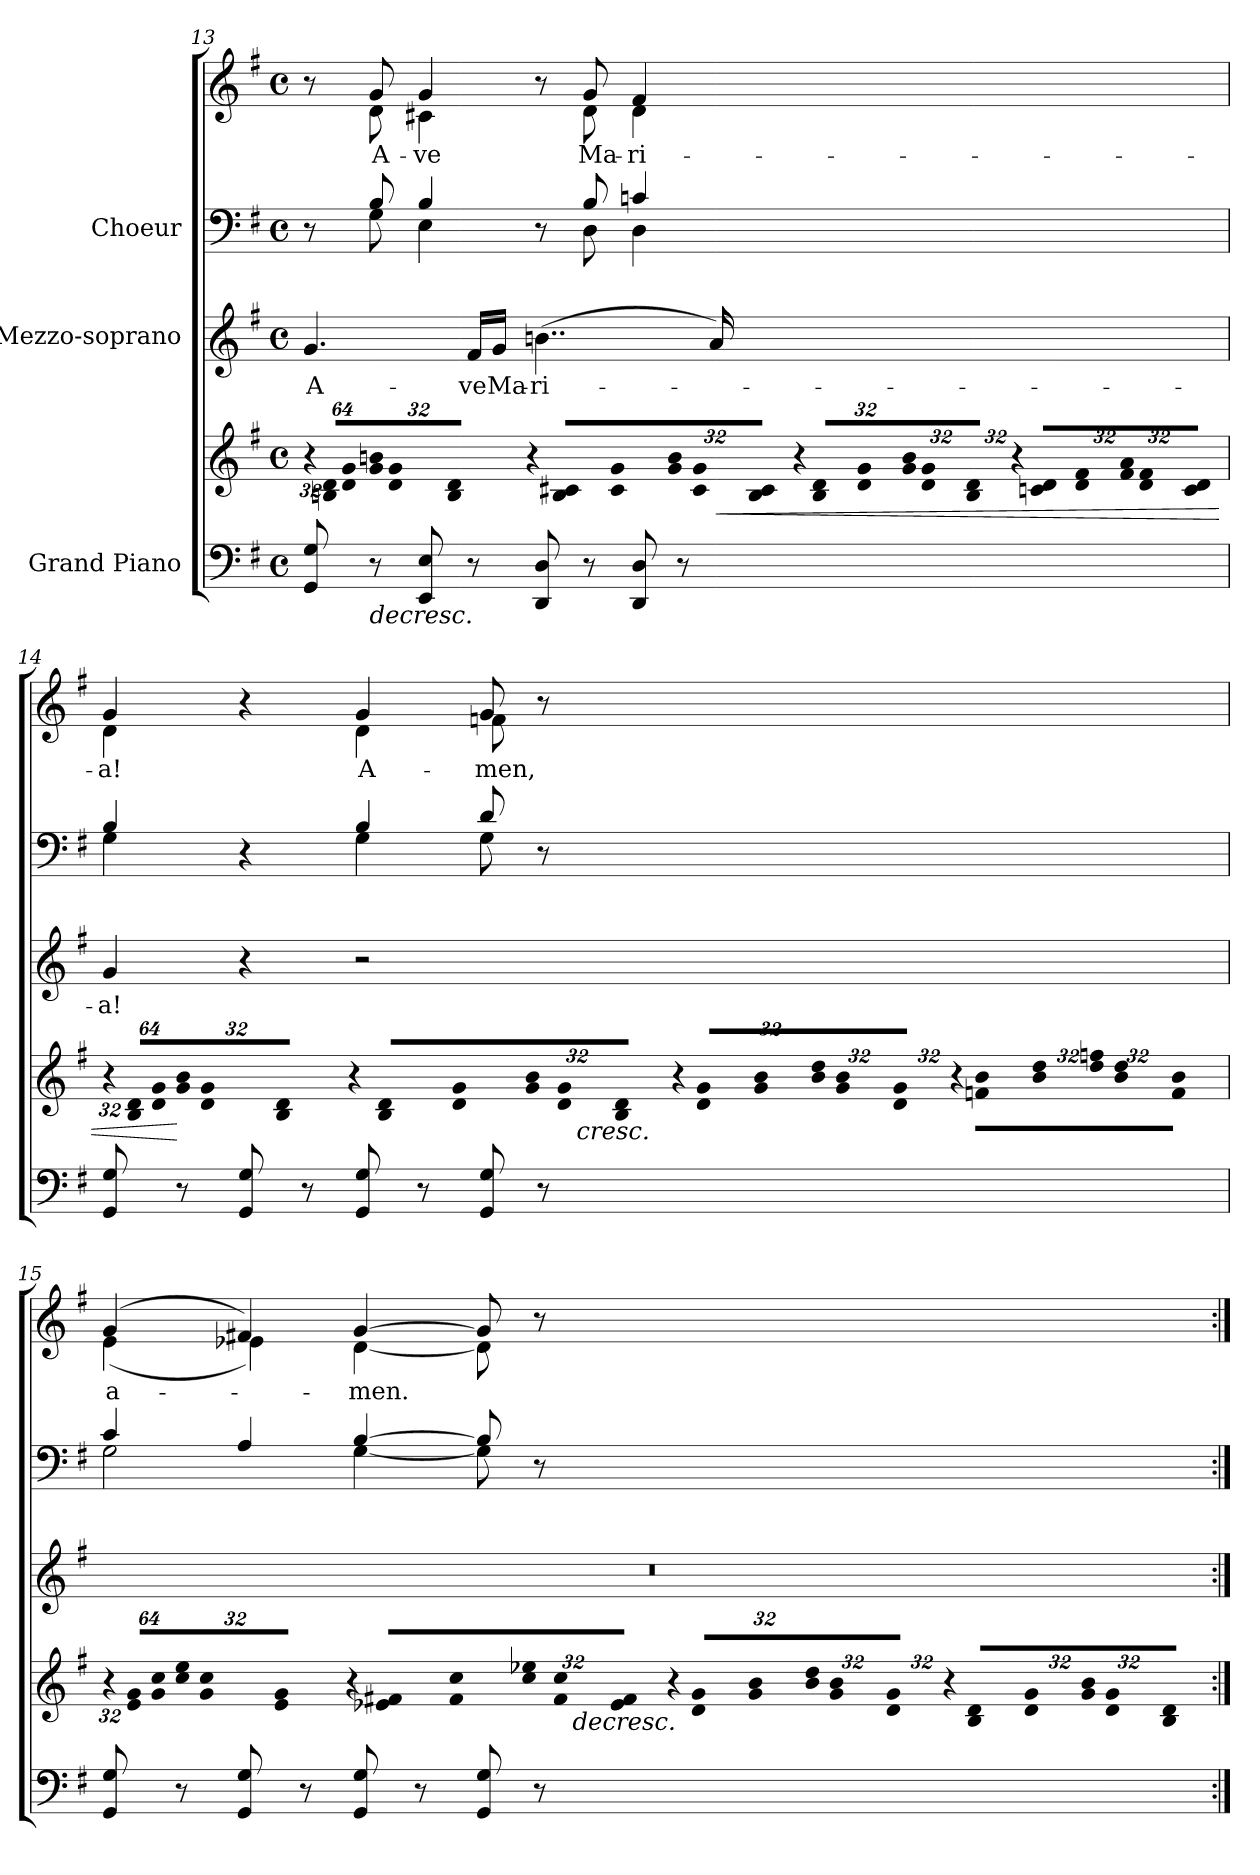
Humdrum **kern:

**kern	**kern	**dynam	**kern	**text	**kern	**kern	**text
*part3	*part3	*part3	*part2	*part2	*part1	*part1	*part1
*staff5	*staff4	*staff4/5	*staff3	*staff3	*staff2	*staff1	*staff1
*I"Grand Piano	*	*	*I"Mezzo-soprano	*	*I"Choeur	*	*
!!LO:PB:g=z
*clefF4	*clefG2	*	*clefG2	*	*clefF4	*clefG2	*
*k[f#]	*k[f#]	*	*k[f#]	*	*k[f#]	*k[f#]	*
*G:	*G:	*	*G:	*	*G:	*G:	*
*M4/4	*M4/4	*	*M4/4	*	*M4/4	*M4/4	*
*met(c)	*met(c)	*	*met(c)	*	*met(c)	*met(c)	*
*	*Xbrackettup	*	*	*	*	*	*
=13	=13	=13	=13	=13	=13	=13	=13
!	!LO:N:vis=16	!	!	!	!	!	!
!	!	!	!	!LO:LY:b:color=#000000	!	!	!
*	*	*	*	*	*^	*^	*
8GGi/ 8Gi	512%21r	.	4.gi/	A-	8r	8ryy	8r	8ryy	.
!	!LO:N:vis=16	!	!	!	!	!	!	!	!
.	1024%43Bni/ 1024%43diLL	.	.	.	.	.	.	.	.
!	!LO:N:vis=16	!	!	!	!	!	!	!	!
.	1024%43di/ 1024%43gi	.	.	.	.	.	.	.	.
!	!LO:N:vis=16	!LO:HP:n=1:b=2	!	!	!	!	!	!	!
!	!	!	!	!	!	!	!	!	!LO:LY:b:color=#000000
8r	512%21gi/ 512%21bni	[ >	.	.	8Bi/	8Gi\	8gi/	8di\	A-
!	!LO:N:vis=16	!	!	!	!	!	!	!	!
.	1024%43di/ 1024%43gi	.	.	.	.	.	.	.	.
!	!LO:N:vis=16	!	!	!	!	!	!	!	!
.	1024%43Bi/ 1024%43diJJ	.	.	.	.	.	.	.	.
!	!LO:N:vis=16	!	!	!	!	!	!	!	!
!	!	!	!	!	!	!	!	!	!LO:LY:b:color=#000000
8EEi/ 8Ei	512%21r	.	.	.	4Bi/	4Ei\	4gi/	4c#Xi\	-ve
!	!LO:N:vis=16	!	!	!	!	!	!	!	!
.	1024%43Bi/ 1024%43c#XiLL	.	.	.	.	.	.	.	.
!	!LO:N:vis=16	!	!	!	!	!	!	!	!
.	1024%43c#i/ 1024%43gi	.	.	.	.	.	.	.	.
!	!LO:N:vis=16	!	!	!	!	!	!	!	!
!	!	!	!	!LO:LY:b:color=#000000	!	!	!	!	!
8r	512%21gi/ 512%21bi	.	16f#i/LL	-ve	.	.	.	.	.
!	!LO:N:vis=16	!	!	!	!	!	!	!	!
.	1024%43c#i/ 1024%43gi	.	.	.	.	.	.	.	.
!	!	!	!	!LO:LY:b:color=#000000	!	!	!	!	!
.	.	.	16gi/JJ	Ma-	.	.	.	.	.
!	!LO:N:vis=16	!	!	!	!	!	!	!	!
.	1024%43Bi/ 1024%43c#iJJ	.	.	.	.	.	.	.	.
!	!LO:N:vis=16	!	!	!	!	!	!	!	!
!	!	!	!	!LO:LY:b:color=#000000	!	!	!	!	!
8DDi/ 8Di	512%21r	.	(4..bni\	-ri-	8r	8ryy	8r	8ryy	.
!	!LO:N:vis=16	!	!	!	!	!	!	!	!
.	1024%43Bi/ 1024%43diLL	.	.	.	.	.	.	.	.
!	!LO:N:vis=16	!	!	!	!	!	!	!	!
.	1024%43di/ 1024%43gi	.	.	.	.	.	.	.	.
!	!LO:N:vis=16	!	!	!	!	!	!	!	!
!	!	!	!	!	!	!	!	!	!LO:LY:b:color=#000000
8r	512%21gi/ 512%21bi	.	.	.	8Bi/	8Di\	8gi/	8di\	Ma-
!	!LO:N:vis=16	!	!	!	!	!	!	!	!
.	1024%43di/ 1024%43gi	.	.	.	.	.	.	.	.
!	!LO:N:vis=16	!	!	!	!	!	!	!	!
.	1024%43Bi/ 1024%43diJJ	.	.	.	.	.	.	.	.
!	!LO:N:vis=16	!	!	!	!	!	!	!	!
!	!	!	!	!	!	!	!	!	!LO:LY:b:color=#000000
8DDi/ 8Di	512%21r	.	.	.	4cni/	4Di\	4f#i/	4di\	-ri-
!	!LO:N:vis=16	!	!	!	!	!	!	!	!
.	1024%43cni/ 1024%43diLL	.	.	.	.	.	.	.	.
!	!LO:N:vis=16	!	!	!	!	!	!	!	!
.	1024%43di/ 1024%43f#i	.	.	.	.	.	.	.	.
!	!LO:N:vis=16	!	!	!	!	!	!	!	!
8r	512%21f#i/ 512%21ai	.	.	.	.	.	.	.	.
!	!LO:N:vis=16	!	!	!	!	!	!	!	!
.	1024%43di/ 1024%43f#i	.	.	.	.	.	.	.	.
.	.	.	16ai/)	.	.	.	.	.	.
!	!LO:N:vis=16	!LO:HP:b	!	!	!	!	!	!	!
.	1024%43ci/ 1024%43diJJ	<	.	.	.	.	.	.	.
=14	=14	=14	=14	=14	=14	=14	=14	=14	=14
!	!LO:N:vis=16	!	!	!	!	!	!	!	!
!	!	!	!	!LO:LY:b:color=#000000	!	!	!	!	!
!	!	!	!	!	!	!	!	!	!LO:LY:b:color=#000000
8GGi/ 8Gi	512%21r	.	4gi/	-a!	4Bi/	4Gi\	4gi/	4di\	-a!
!	!LO:N:vis=16	!	!	!	!	!	!	!	!
.	1024%43Bi/ 1024%43diLL	.	.	.	.	.	.	.	.
!	!LO:N:vis=16	!	!	!	!	!	!	!	!
.	1024%43di/ 1024%43gi	.	.	.	.	.	.	.	.
!	!LO:N:vis=16	!	!	!	!	!	!	!	!
8r	512%21gi/ 512%21bi	[	.	.	.	.	.	.	.
!	!LO:N:vis=16	!	!	!	!	!	!	!	!
.	1024%43di/ 1024%43gi	.	.	.	.	.	.	.	.
!	!LO:N:vis=16	!	!	!	!	!	!	!	!
.	1024%43Bi/ 1024%43diJJ	.	.	.	.	.	.	.	.
!	!LO:N:vis=16	!	!	!	!	!	!	!	!
8GGi/ 8Gi	512%21r	.	4r	.	4r	4ryy	4r	4ryy	.
!	!LO:N:vis=16	!	!	!	!	!	!	!	!
.	1024%43Bi/ 1024%43diLL	.	.	.	.	.	.	.	.
!	!LO:N:vis=16	!	!	!	!	!	!	!	!
.	1024%43di/ 1024%43gi	.	.	.	.	.	.	.	.
!	!LO:N:vis=16	!	!	!	!	!	!	!	!
8r	512%21gi/ 512%21bi	.	.	.	.	.	.	.	.
!	!LO:N:vis=16	!	!	!	!	!	!	!	!
.	1024%43di/ 1024%43gi	.	.	.	.	.	.	.	.
!	!LO:N:vis=16	!	!	!	!	!	!	!	!
.	1024%43Bi/ 1024%43diJJ	.	.	.	.	.	.	.	.
!	!LO:N:vis=16	!	!	!	!	!	!	!	!
!	!	!	!	!	!	!	!	!	!LO:LY:b:color=#000000
8GGi/ 8Gi	512%21r	.	2r	.	4Bi/	4Gi\	4gi/	4di\	A-
!	!LO:N:vis=16	!	!	!	!	!	!	!	!
.	1024%43di/ 1024%43giLL	.	.	.	.	.	.	.	.
!	!LO:N:vis=16	!	!	!	!	!	!	!	!
.	1024%43gi/ 1024%43bi	.	.	.	.	.	.	.	.
!	!LO:N:vis=16	!	!	!	!	!	!	!	!
8r	512%21bi/ 512%21ddi	.	.	.	.	.	.	.	.
!	!LO:N:vis=16	!	!	!	!	!	!	!	!
.	1024%43gi/ 1024%43bi	.	.	.	.	.	.	.	.
!	!LO:N:vis=16	!	!	!	!	!	!	!	!
.	1024%43di/ 1024%43giJJ	.	.	.	.	.	.	.	.
!	!LO:N:vis=16	!	!	!	!	!	!	!	!
!	!	!	!	!	!	!	!	!	!LO:LY:b:color=#000000
8GGi/ 8Gi	512%21r	.	.	.	8di/	8Gi\	8gi/	8fni\	-men,
!	!LO:N:vis=16	!	!	!	!	!	!	!	!
.	1024%43fni\ 1024%43biLL	.	.	.	.	.	.	.	.
!	!LO:N:vis=16	!	!	!	!	!	!	!	!
.	1024%43bi\ 1024%43ddi	.	.	.	.	.	.	.	.
!	!LO:N:vis=16	!	!	!	!	!	!	!	!
8r	512%21ddi\ 512%21ffni	.	.	.	8r	8ryy	8r	8ryy	.
!	!LO:N:vis=16	!	!	!	!	!	!	!	!
.	1024%43bi\ 1024%43ddi	.	.	.	.	.	.	.	.
!	!LO:N:vis=16	!LO:HP:b	!	!	!	!	!	!	!
.	1024%43fi\ 1024%43biJJ	<	.	.	.	.	.	.	.
*	*	*	*	*	*v	*v	*	*	*
*	*	*	*	*	*	*v	*v	*
.	.	]	.	.	.	.	.
!!LO:LB:g=z
=15	=15	=15	=15	=15	=15	=15	=15
!	!LO:N:vis=16	!	!	!	!	!	!
*	*	*	*	*	*^	*	*
!	!	!	!	!	!	!	!	!LO:LY:b:color=#000000
*	*	*	*	*	*	*	*^	*
8GGi/ 8Gi	512%21r	.	1r	.	4ci/	2Gi\	(4gi/	(4ei\	a-
!	!LO:N:vis=16	!	!	!	!	!	!	!	!
.	1024%43ei/ 1024%43giLL	.	.	.	.	.	.	.	.
!	!LO:N:vis=16	!	!	!	!	!	!	!	!
.	1024%43gi/ 1024%43cci	.	.	.	.	.	.	.	.
!	!LO:N:vis=16	!	!	!	!	!	!	!	!
8r	512%21cci/ 512%21eei	]	.	.	.	.	.	.	.
!	!LO:N:vis=16	!	!	!	!	!	!	!	!
.	1024%43gi/ 1024%43cci	.	.	.	.	.	.	.	.
!	!LO:N:vis=16	!	!	!	!	!	!	!	!
.	1024%43ei/ 1024%43giJJ	.	.	.	.	.	.	.	.
!	!LO:N:vis=16	!	!	!	!	!	!	!	!
8GGi/ 8Gi	512%21r	.	.	.	4Ai/	.	4f#Xi/)	4e-Xi\)	.
!	!LO:N:vis=16	!	!	!	!	!	!	!	!
.	1024%43e-Xi/ 1024%43f#XiLL	.	.	.	.	.	.	.	.
!	!LO:N:vis=16	!	!	!	!	!	!	!	!
.	1024%43f#i/ 1024%43cci	.	.	.	.	.	.	.	.
!	!LO:N:vis=16	!	!	!	!	!	!	!	!
8r	512%21cci/ 512%21ee-Xi	.	.	.	.	.	.	.	.
!	!LO:N:vis=16	!	!	!	!	!	!	!	!
.	1024%43f#i/ 1024%43cci	.	.	.	.	.	.	.	.
!	!LO:N:vis=16	!	!	!	!	!	!	!	!
.	1024%43e-i/ 1024%43f#iJJ	.	.	.	.	.	.	.	.
!	!LO:N:vis=16	!	!	!	!	!	!	!	!
!	!	!	!	!	!	!	!	!	!LO:LY:b:color=#000000
8GGi/ 8Gi	512%21r	.	.	.	[>4Bi/	[<4Gi\	[>4gi/	[<4di\	-men.
!	!LO:N:vis=16	!	!	!	!	!	!	!	!
.	1024%43di/ 1024%43giLL	.	.	.	.	.	.	.	.
!	!LO:N:vis=16	!	!	!	!	!	!	!	!
.	1024%43gi/ 1024%43bi	.	.	.	.	.	.	.	.
!	!LO:N:vis=16	!	!	!	!	!	!	!	!
8r	512%21bi/ 512%21ddi	.	.	.	.	.	.	.	.
!	!LO:N:vis=16	!	!	!	!	!	!	!	!
.	1024%43gi/ 1024%43bi	.	.	.	.	.	.	.	.
!	!LO:N:vis=16	!	!	!	!	!	!	!	!
.	1024%43di/ 1024%43giJJ	.	.	.	.	.	.	.	.
!	!LO:N:vis=16	!	!	!	!	!	!	!	!
8GGi/ 8Gi	512%21r	.	.	.	8Bi/]	8Gi\]	8gi/]	8di\]	.
!	!LO:N:vis=16	!	!	!	!	!	!	!	!
.	1024%43Bi/ 1024%43diLL	.	.	.	.	.	.	.	.
!	!LO:N:vis=16	!	!	!	!	!	!	!	!
.	1024%43di/ 1024%43gi	.	.	.	.	.	.	.	.
!	!LO:N:vis=16	!	!	!	!	!	!	!	!
8r	512%21gi/ 512%21bi	.	.	.	8r	8ryy	8r	8ryy	.
!	!LO:N:vis=16	!	!	!	!	!	!	!	!
.	1024%43di/ 1024%43gi	.	.	.	.	.	.	.	.
!	!LO:N:vis=16	!LO:HP:b	!	!	!	!	!	!	!
.	1024%43Bi/ 1024%43diJJ	>	.	.	.	.	.	.	.
*	*	*	*	*	*v	*v	*	*	*
*	*	*	*	*	*	*v	*v	*
=:|!	=:|!	=:|!	=:|!	=:|!	=:|!	=:|!	=:|!
*-	*-	*-	*-	*-	*-	*-	*-
